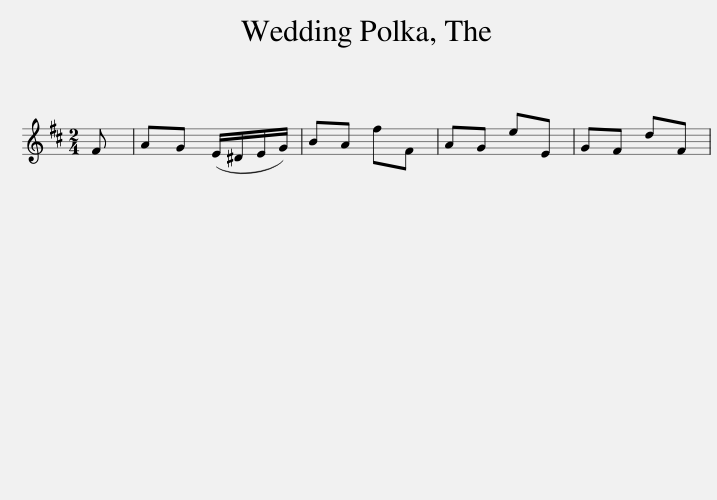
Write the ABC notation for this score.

X:1
L:1/8
M:2/4
I:linebreak $
K:D
V:1 treble
V:1
 F | AG (E/^D/E/G/) | BA fF | AG eE | GF dF | %5
